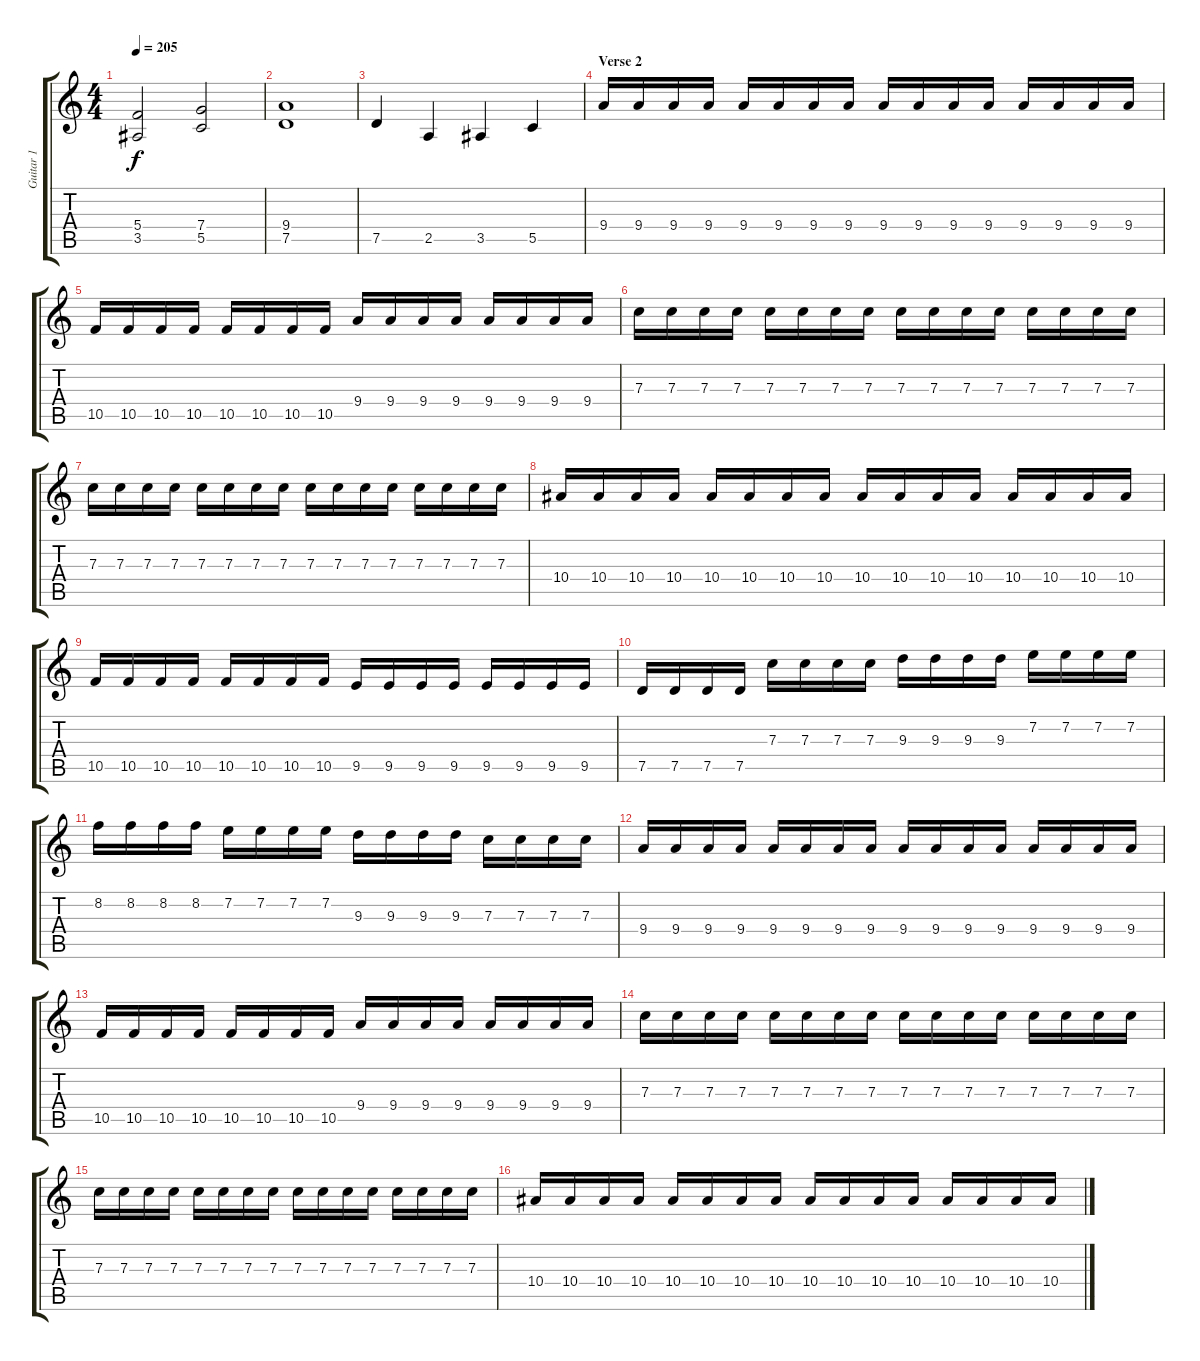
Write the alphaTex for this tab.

\track ("Guitar 1" "Guitar 1") {instrument distortionguitar}
\staff {score tabs}
\tuning (D4 A3 F3 C3 G2 D2) {hide}
\ts (4 4)
\tempo 205
\clef g2
\ks c
(5.4 3.5).2{dy f} (7.4 5.5).2 |
(9.4 7.5).1 |
7.5.4 2.5.4 3.5.4 5.5.4 |
\section ("" "Verse 2")
9.4.16 9.4.16 9.4.16 9.4.16 9.4.16 9.4.16 9.4.16 9.4.16 9.4.16 9.4.16 9.4.16 9.4.16 9.4.16 9.4.16 9.4.16 9.4.16 |
10.5.16 10.5.16 10.5.16 10.5.16 10.5.16 10.5.16 10.5.16 10.5.16 9.4.16 9.4.16 9.4.16 9.4.16 9.4.16 9.4.16 9.4.16 9.4.16 |
7.3.16 7.3.16 7.3.16 7.3.16 7.3.16 7.3.16 7.3.16 7.3.16 7.3.16 7.3.16 7.3.16 7.3.16 7.3.16 7.3.16 7.3.16 7.3.16 |
7.3.16 7.3.16 7.3.16 7.3.16 7.3.16 7.3.16 7.3.16 7.3.16 7.3.16 7.3.16 7.3.16 7.3.16 7.3.16 7.3.16 7.3.16 7.3.16 |
10.4.16 10.4.16 10.4.16 10.4.16 10.4.16 10.4.16 10.4.16 10.4.16 10.4.16 10.4.16 10.4.16 10.4.16 10.4.16 10.4.16 10.4.16 10.4.16 |
10.5.16 10.5.16 10.5.16 10.5.16 10.5.16 10.5.16 10.5.16 10.5.16 9.5.16 9.5.16 9.5.16 9.5.16 9.5.16 9.5.16 9.5.16 9.5.16 |
7.5.16 7.5.16 7.5.16 7.5.16 7.3.16 7.3.16 7.3.16 7.3.16 9.3.16 9.3.16 9.3.16 9.3.16 7.2.16 7.2.16 7.2.16 7.2.16 |
8.2.16 8.2.16 8.2.16 8.2.16 7.2.16 7.2.16 7.2.16 7.2.16 9.3.16 9.3.16 9.3.16 9.3.16 7.3.16 7.3.16 7.3.16 7.3.16 |
9.4.16 9.4.16 9.4.16 9.4.16 9.4.16 9.4.16 9.4.16 9.4.16 9.4.16 9.4.16 9.4.16 9.4.16 9.4.16 9.4.16 9.4.16 9.4.16 |
10.5.16 10.5.16 10.5.16 10.5.16 10.5.16 10.5.16 10.5.16 10.5.16 9.4.16 9.4.16 9.4.16 9.4.16 9.4.16 9.4.16 9.4.16 9.4.16 |
7.3.16 7.3.16 7.3.16 7.3.16 7.3.16 7.3.16 7.3.16 7.3.16 7.3.16 7.3.16 7.3.16 7.3.16 7.3.16 7.3.16 7.3.16 7.3.16 |
7.3.16 7.3.16 7.3.16 7.3.16 7.3.16 7.3.16 7.3.16 7.3.16 7.3.16 7.3.16 7.3.16 7.3.16 7.3.16 7.3.16 7.3.16 7.3.16 |
10.4.16 10.4.16 10.4.16 10.4.16 10.4.16 10.4.16 10.4.16 10.4.16 10.4.16 10.4.16 10.4.16 10.4.16 10.4.16 10.4.16 10.4.16 10.4.16
